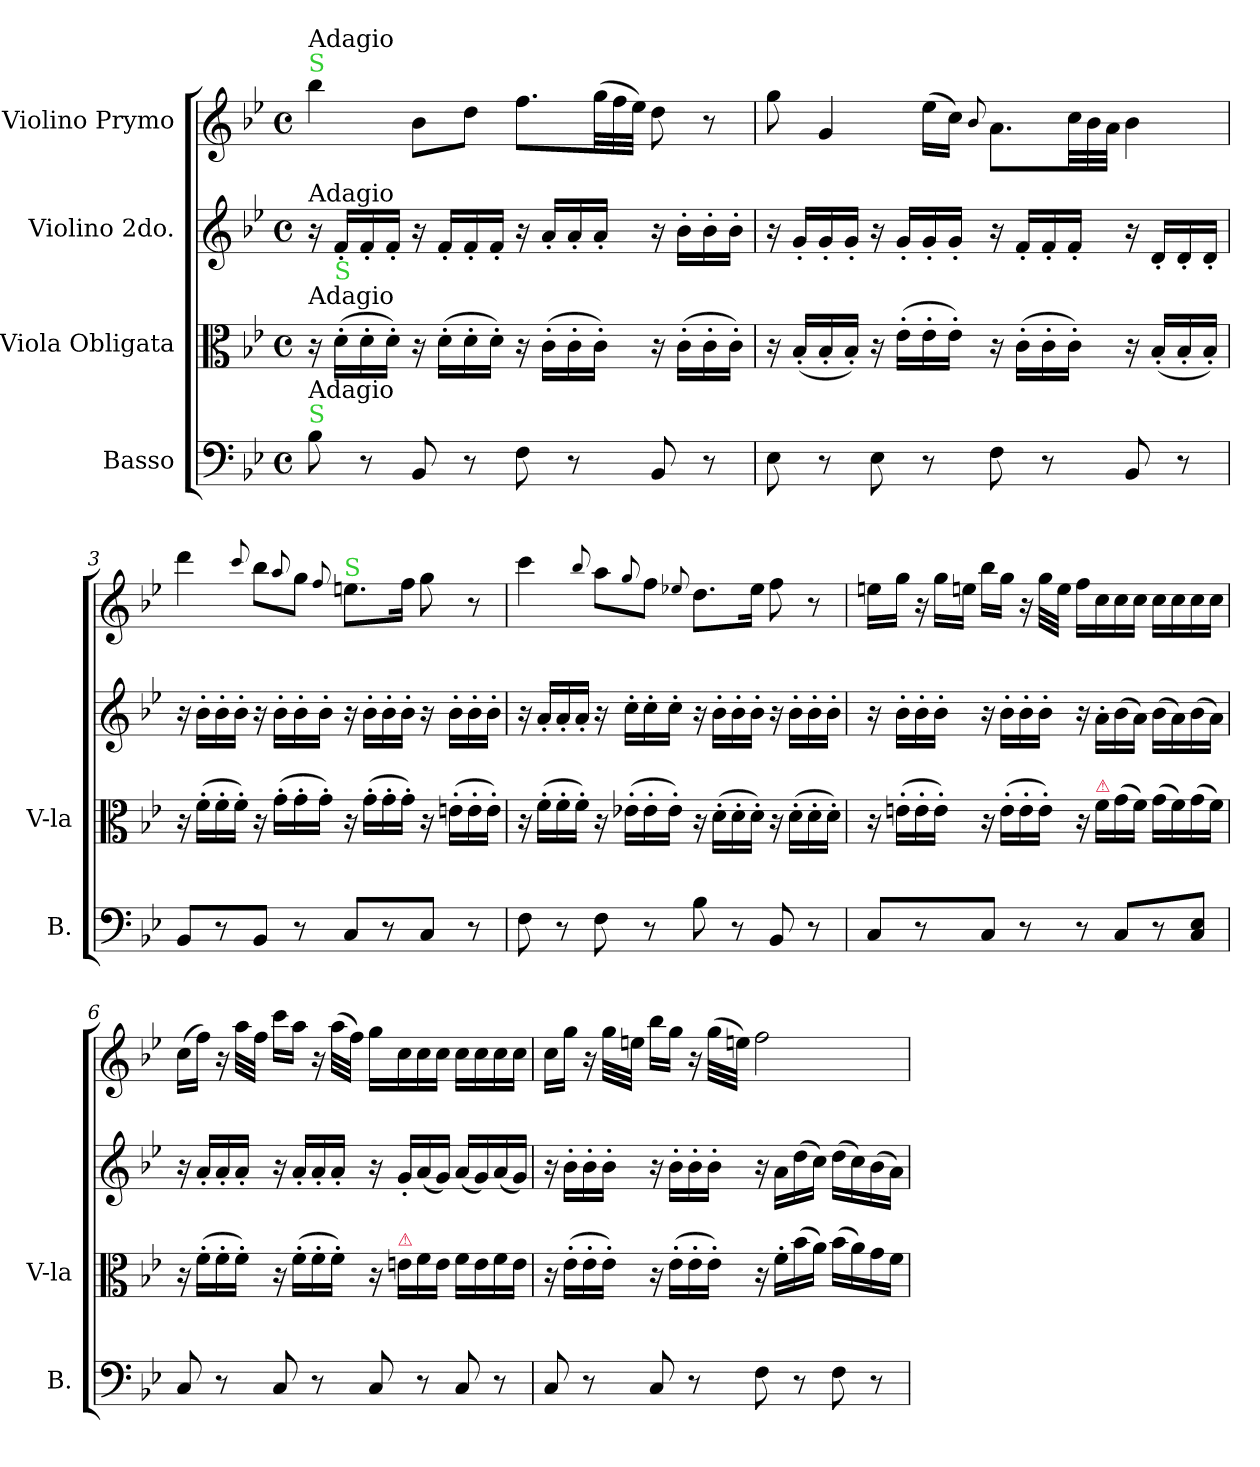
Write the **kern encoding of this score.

**kern	**kern	**kern	**kern
*part4	*part3	*part2	*part1
*staff4	*staff3	*staff2	*staff1
*I"Basso	*I"Viola Obligata	*I"Violino 2do.	*I"Violino Prymo
*I'B.	*I'V-la	*	*
*clefF4	*clefC3	*clefG2	*clefG2
*k[b-e-]	*k[b-e-]	*k[b-e-]	*k[b-e-]
*M4/4	*M4/4	*M4/4	*M4/4
*met(c)	*met(c)	*met(c)	*met(c)
=1	=1	=1	=1
!	!	!	!LO:TX:a:color=limegreen:t=S
!	!	!	!LO:TX:a:t=Adagio
!	!	!LO:TX:a:t=Adagio	!
!	!LO:TX:a:t=Adagio	!	!
!LO:TX:a:color=limegreen:t=S	!	!	!
!LO:TX:a:t=Adagio	!	!	!
8B-\	16r	16r	4bb-\
!	!LO:TX:a:color=limegreen:t=S	!	!
.	(16d'\LL	16f'/LL	.
8r	16d'\	16f'/	.
.	16d'\JJ)	16f'/JJ	.
8BB-/	16r	16r	8b-\L
.	(16d'\LL	16f'/LL	.
8r	16d'\	16f'/	8dd\J
.	16d'\JJ)	16f'/JJ	.
8F\	16r	16r	8.ff\L
.	(16c'\LL	16a'/LL	.
8r	16c'\	16a'/	.
*	*	*	*Xtuplet
.	16c'\JJ)	16a'/JJ	(48gg\LL
.	.	.	48ff\
.	.	.	48ee-\JJJ)
8BB-/	16r	16r	8dd\
.	(16c'\LL	16b-'\LL	.
8r	16c'\	16b-'\	8r
.	16c'\JJ)	16b-'\JJ	.
=2	=2	=2	=2
8E-\	16r	16r	8gg\
.	(16B-'/LL	16g'/LL	.
8r	16B-'/	16g'/	4g/
.	16B-'/JJ)	16g'/JJ	.
8E-\	16r	16r	.
.	(16e-'\LL	16g'/LL	.
8r	16e-'\	16g'/	(16ee-\LL
.	16e-'\JJ)	16g'/JJ	16cc\JJ)
.	.	.	8qqb-/
8F\	16r	16r	8.a\L
.	(16c'\LL	16f'/LL	.
8r	16c'\	16f'/	.
.	16c'\JJ)	16f'/JJ	48cc\LL
.	.	.	48b-\
.	.	.	48a\JJJ
8BB-/	16r	16r	4b-\
.	(16B-'/LL	16d'/LL	.
8r	16B-'/	16d'/	.
.	16B-'/JJ)	16d'/JJ	.
=3	=3	=3	=3
8BB-/L	16r	16r	4ddd\
.	(16f'\LL	16b-'\LL	.
8r	16f'\	16b-'\	.
.	16f'\JJ)	16b-'\JJ	.
.	.	.	8qqccc/
8BB-/J	16r	16r	8bb-\L
.	(16g'\LL	16b-'\LL	.
.	.	.	8qqaa/
8r	16g'\	16b-'\	8gg\J
.	16g'\JJ)	16b-'\JJ	.
.	.	.	8qqff/
!	!	!	!LO:TX:a:color=limegreen:t=S
8C/L	16r	16r	8.een\L
.	(16g'\LL	16b-'\LL	.
8r	16g'\	16b-'\	.
.	16g'\JJ)	16b-'\JJ	16ff\Jk
8C/J	16r	16r	8gg\
.	(16en'\LL	16b-'\LL	.
8r	16e'\	16b-'\	8r
.	16e'\JJ)	16b-'\JJ	.
=4	=4	=4	=4
8F\	16r	16r	4ccc\
.	(16f'\LL	16a'/LL	.
8r	16f'\	16a'/	.
.	16f'\JJ)	16a'/JJ	.
.	.	.	8qqbb-/
8F\	16r	16r	8aa\L
.	(16e-X'\LL	16cc'\LL	.
.	.	.	8qqgg/
8r	16e-'\	16cc'\	8ff\J
.	16e-'\JJ)	16cc'\JJ	.
.	.	.	8qqee-X/
8B-\	16r	16r	8.dd\L
.	(16d'\LL	16b-'\LL	.
8r	16d'\	16b-'\	.
.	16d'\JJ)	16b-'\JJ	16ee-\Jk
8BB-/	16r	16r	8ff\
.	(16d'\LL	16b-'\LL	.
8r	16d'\	16b-'\	8r
.	16d'\JJ)	16b-'\JJ	.
=5	=5	=5	=5
8C/L	16r	16r	16een\LL
.	(16en'\LL	16b-'\LL	16gg\JJ
8r	16e'\	16b-'\	16r
!	!	!	!LO:N:vis=16
.	16e'\JJ)	16b-'\JJ	32gg\LL
!	!	!	!LO:N:vis=16
.	.	.	32een\JJ
8C/J	16r	16r	16bb-\LL
.	(16e'\LL	16b-'\LL	16gg\JJ
8r	16e'\	16b-'\	16r
.	16e'\JJ)	16b-'\JJ	32gg\LLL
.	.	.	32ee\JJJ
8r	16r	16r	16ff\LL
!	!LO:TX:a:color=crimson:t=⚠	!	!
.	16f\LL	16a'\LL	16cc\
8C/L	(16g\	(16b-\	16cc\
.	16f\JJ)	16a\JJ)	16cc\JJ
8r	(16g\LL	(16b-\LL	16cc\LL
.	16f\)	16a\)	16cc\
8C/ 8E-/J	(16g\	(16b-\	16cc\
.	16f\JJ)	16a\JJ)	16cc\JJ
=6	=6	=6	=6
8C/	16r	16r	(16cc\LL
.	(16f'\LL	16a'/LL	16ff\JJ)
8r	16f'\	16a'/	16r
.	16f'\JJ)	16a'/JJ	32aa\LLL
.	.	.	32ff\JJJ
8C/	16r	16r	16ccc\LL
.	(16f'\LL	16a'/LL	16aa\JJ
8r	16f'\	16a'/	16r
.	16f'\JJ)	16a'/JJ	(32aa\LLL
.	.	.	32ff\JJJ)
8C/	16r	16r	16gg\LL
!	!LO:TX:a:color=crimson:t=⚠	!	!
.	16en\LL	16g'/LL	16cc\
8r	16f\	(16a/	16cc\
.	16e\JJ	16g/JJ)	16cc\JJ
8C/	16f\LL	(16a/LL	16cc\LL
.	16e\	16g/)	16cc\
8r	16f\	(16a/	16cc\
.	16e\JJ	16g/JJ)	16cc\JJ
=7	=7	=7	=7
8C/	16r	16r	16cc\LL
.	(16e-'\LL	16b-'\LL	16gg\JJ
8r	16e-'\	16b-'\	16r
.	16e-'\JJ)	16b-'\JJ	32gg\LLL
.	.	.	32een\JJJ
8C/	16r	16r	16bb-\LL
.	(16e-'\LL	16b-'\LL	16gg\JJ
8r	16e-'\	16b-'\	16r
.	16e-'\JJ)	16b-'\JJ	(32gg\LLL
.	.	.	32een\JJJ)
8F\	16r	16r	2ff\
.	16f'\LL	16a\LL	.
8r	(16b-\	(16dd\	.
.	16a\JJ)	16cc\JJ)	.
8F\	(16b-\LL	(16dd\LL	.
.	16a\)	16cc\)	.
8r	16g\	(16b-\	.
.	16f\JJ	16a\JJ)	.
=	=	=	=
*-	*-	*-	*-
